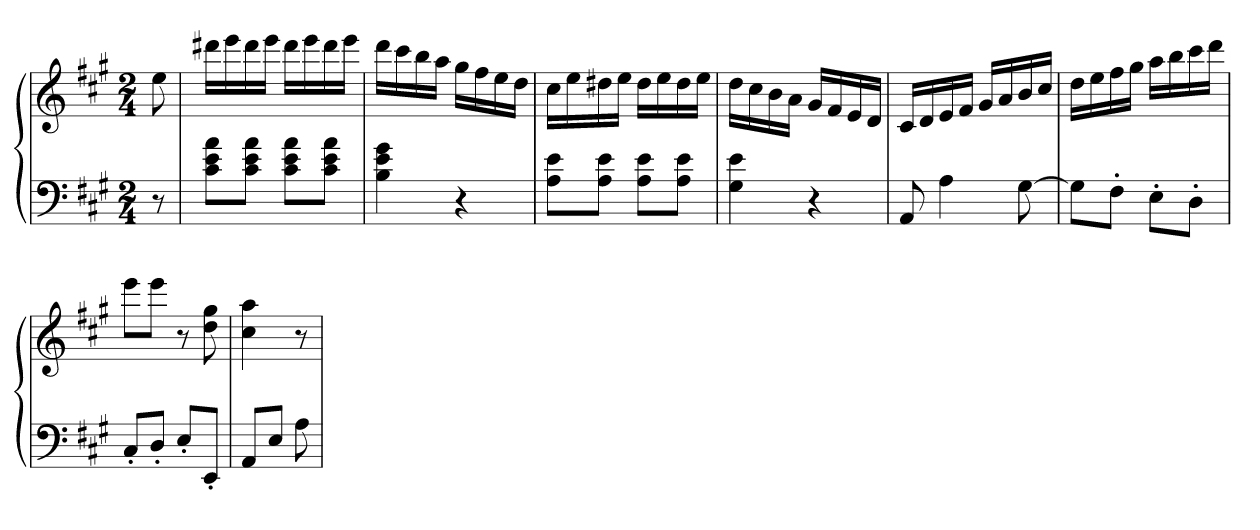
**kern	**kern
*part1	*part1
*staff2	*staff1
*clefF4	*clefG2
*k[f#c#g#]	*k[f#c#g#]
*A:	*A:
*M2/4	*M2/4
=	=
8r	8ee
=	=
8c# 8e 8aL	16ddd#XLL
.	16eee
8c# 8e 8aJ	16ddd#
.	16eeeJJ
8c# 8e 8aL	16ddd#LL
.	16eee
8c# 8e 8aJ	16ddd#
.	16eeeJJ
=	=
4B 4e 4g#	16dddLL
.	16ccc#
.	16bb
.	16aaJJ
4r	16gg#LL
.	16ff#
.	16ee
.	16ddJJ
=	=
8A 8eL	16cc#LL
.	16ee
8A 8eJ	16dd#X
.	16eeJJ
8A 8eL	16dd#LL
.	16ee
8A 8eJ	16dd#
.	16eeJJ
=	=
4G# 4e	16ddLL
.	16cc#
.	16b
.	16aJJ
4r	16g#LL
.	16f#
.	16e
.	16dJJ
=	=
8AA	16c#LL
.	16d
4A	16e
.	16f#JJ
.	16g#LL
.	16a
[8G#	16b
.	16cc#JJ
=	=
8G#L]	16ddLL
.	16ee
8F#'J	16ff#
.	16gg#JJ
8E'L	16aaLL
.	16bb
8D'J	16ccc#
.	16dddJJ
=	=
8C#'L	8eeeL
8D'J	8eeeJ
8E'L	8r
8EE'J	8dd 8gg#
=	=
8AAL	4cc# 4aa
8EJ	.
8A	8r
=	=
*-	*-
